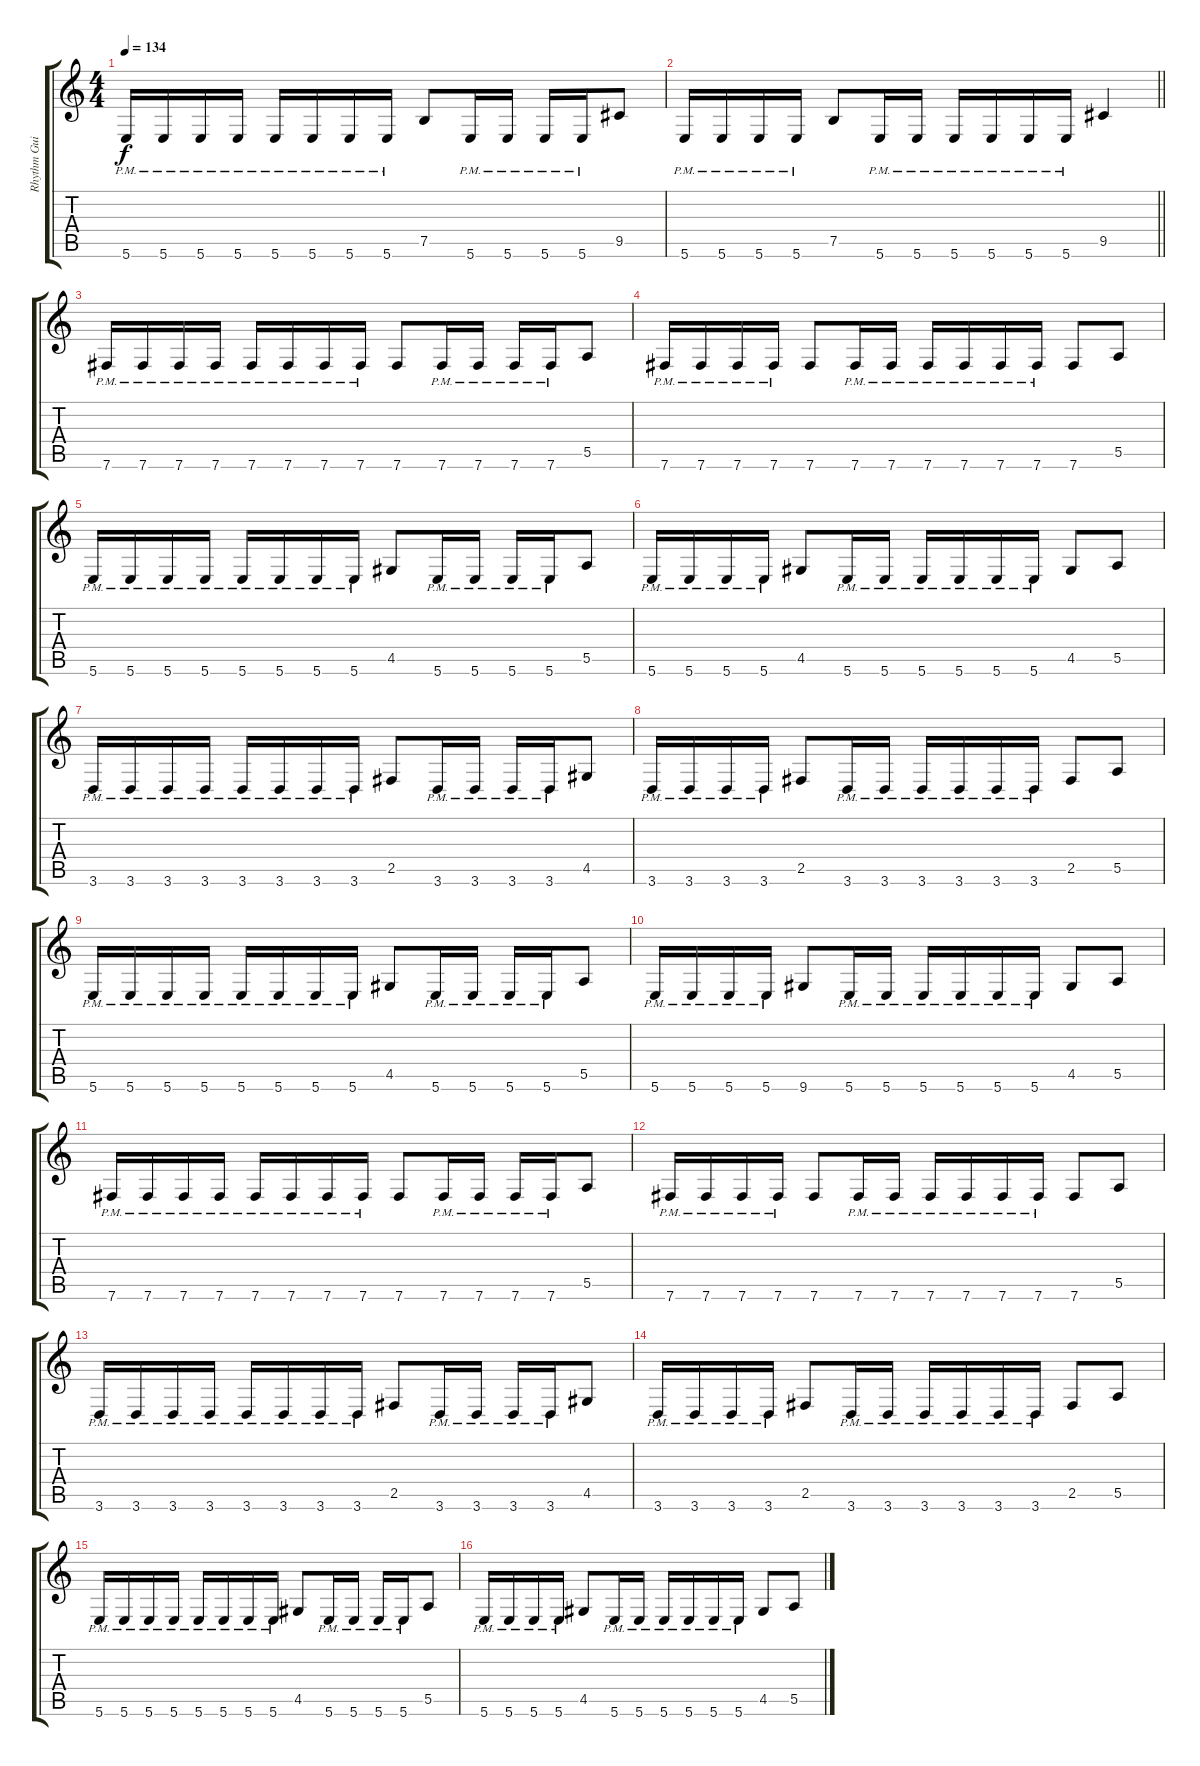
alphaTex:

\track ("Rhythm Guitar" "Rhythm Gui") {instrument distortionguitar}
\staff {score tabs}
\tuning (B3 Gb3 D3 A2 E2 B1) {hide}
\ts (4 4)
\tempo 134
\clef g2
\ks c
5.6{pm}.16{dy f} 5.6{pm}.16 5.6{pm}.16 5.6{pm}.16 5.6{pm}.16 5.6{pm}.16 5.6{pm}.16 5.6{pm}.16 7.5.8 5.6{pm}.16 5.6{pm}.16 5.6{pm}.16 5.6{pm}.16 9.5.8 |
\barLineRight lightlight
5.6{pm}.16 5.6{pm}.16 5.6{pm}.16 5.6{pm}.16 7.5.8 5.6{pm}.16 5.6{pm}.16 5.6{pm}.16 5.6{pm}.16 5.6{pm}.16 5.6{pm}.16 9.5.4 |
\section ("" "")
7.6{pm}.16 7.6{pm}.16 7.6{pm}.16 7.6{pm}.16 7.6{pm}.16 7.6{pm}.16 7.6{pm}.16 7.6{pm}.16 7.6.8 7.6{pm}.16 7.6{pm}.16 7.6{pm}.16 7.6{pm}.16 5.5.8 |
7.6{pm}.16 7.6{pm}.16 7.6{pm}.16 7.6{pm}.16 7.6.8 7.6{pm}.16 7.6{pm}.16 7.6{pm}.16 7.6{pm}.16 7.6{pm}.16 7.6{pm}.16 7.6.8 5.5.8 |
5.6{pm}.16 5.6{pm}.16 5.6{pm}.16 5.6{pm}.16 5.6{pm}.16 5.6{pm}.16 5.6{pm}.16 5.6{pm}.16 4.5.8 5.6{pm}.16 5.6{pm}.16 5.6{pm}.16 5.6{pm}.16 5.5.8 |
5.6{pm}.16 5.6{pm}.16 5.6{pm}.16 5.6{pm}.16 4.5.8 5.6{pm}.16 5.6{pm}.16 5.6{pm}.16 5.6{pm}.16 5.6{pm}.16 5.6{pm}.16 4.5.8 5.5.8 |
3.6{pm}.16 3.6{pm}.16 3.6{pm}.16 3.6{pm}.16 3.6{pm}.16 3.6{pm}.16 3.6{pm}.16 3.6{pm}.16 2.5.8 3.6{pm}.16 3.6{pm}.16 3.6{pm}.16 3.6{pm}.16 4.5.8 |
3.6{pm}.16 3.6{pm}.16 3.6{pm}.16 3.6{pm}.16 2.5.8 3.6{pm}.16 3.6{pm}.16 3.6{pm}.16 3.6{pm}.16 3.6{pm}.16 3.6{pm}.16 2.5.8 5.5.8 |
5.6{pm}.16 5.6{pm}.16 5.6{pm}.16 5.6{pm}.16 5.6{pm}.16 5.6{pm}.16 5.6{pm}.16 5.6{pm}.16 4.5.8 5.6{pm}.16 5.6{pm}.16 5.6{pm}.16 5.6{pm}.16 5.5.8 |
5.6{pm}.16 5.6{pm}.16 5.6{pm}.16 5.6{pm}.16 9.6.8 5.6{pm}.16 5.6{pm}.16 5.6{pm}.16 5.6{pm}.16 5.6{pm}.16 5.6{pm}.16 4.5.8 5.5.8 |
7.6{pm}.16 7.6{pm}.16 7.6{pm}.16 7.6{pm}.16 7.6{pm}.16 7.6{pm}.16 7.6{pm}.16 7.6{pm}.16 7.6.8 7.6{pm}.16 7.6{pm}.16 7.6{pm}.16 7.6{pm}.16 5.5.8 |
7.6{pm}.16 7.6{pm}.16 7.6{pm}.16 7.6{pm}.16 7.6.8 7.6{pm}.16 7.6{pm}.16 7.6{pm}.16 7.6{pm}.16 7.6{pm}.16 7.6{pm}.16 7.6.8 5.5.8 |
3.6{pm}.16 3.6{pm}.16 3.6{pm}.16 3.6{pm}.16 3.6{pm}.16 3.6{pm}.16 3.6{pm}.16 3.6{pm}.16 2.5.8 3.6{pm}.16 3.6{pm}.16 3.6{pm}.16 3.6{pm}.16 4.5.8 |
3.6{pm}.16 3.6{pm}.16 3.6{pm}.16 3.6{pm}.16 2.5.8 3.6{pm}.16 3.6{pm}.16 3.6{pm}.16 3.6{pm}.16 3.6{pm}.16 3.6{pm}.16 2.5.8 5.5.8 |
5.6{pm}.16 5.6{pm}.16 5.6{pm}.16 5.6{pm}.16 5.6{pm}.16 5.6{pm}.16 5.6{pm}.16 5.6{pm}.16 4.5.8 5.6{pm}.16 5.6{pm}.16 5.6{pm}.16 5.6{pm}.16 5.5.8 |
5.6{pm}.16 5.6{pm}.16 5.6{pm}.16 5.6{pm}.16 4.5.8 5.6{pm}.16 5.6{pm}.16 5.6{pm}.16 5.6{pm}.16 5.6{pm}.16 5.6{pm}.16 4.5.8 5.5.8
